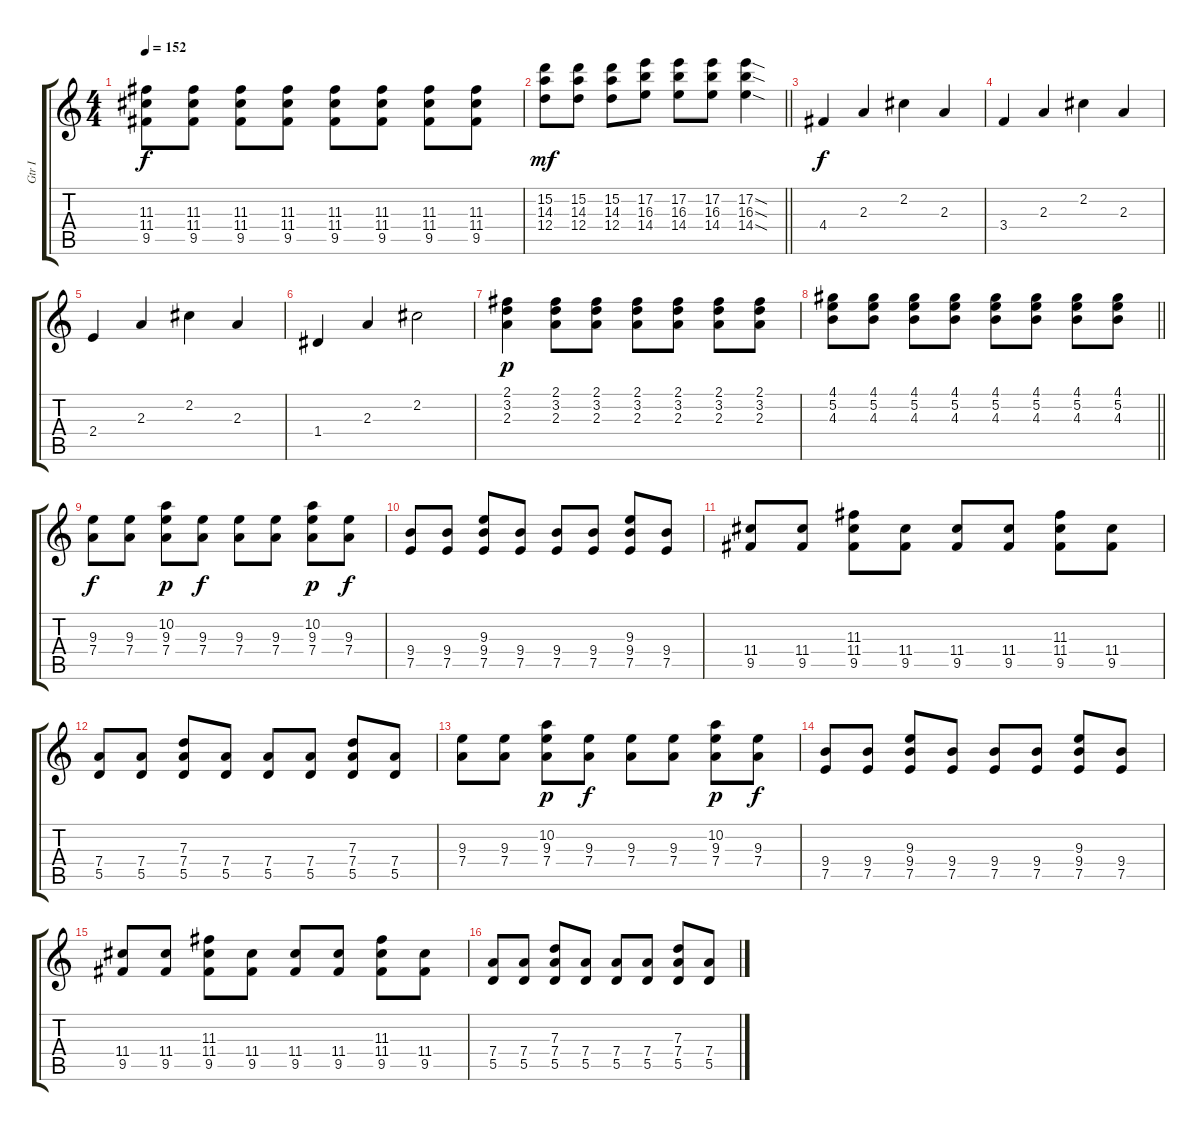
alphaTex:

\track ("Gtr I" "Gtr I") {instrument overdrivenguitar}
\staff {score tabs}
\tuning (E4 B3 G3 D3 A2 E2) {hide}
\ts (4 4)
\tempo 152
\clef g2
\ks c
(11.3 11.4 9.5).8{dy f} (11.3 11.4 9.5).8 (11.3 11.4 9.5).8 (11.3 11.4 9.5).8 (11.3 11.4 9.5).8 (11.3 11.4 9.5).8 (11.3 11.4 9.5).8 (11.3 11.4 9.5).8 |
\barLineRight lightlight
(15.2 14.3 12.4).8{dy mf} (15.2 14.3 12.4).8 (15.2 14.3 12.4).8 (17.2 16.3 14.4).8 (17.2 16.3 14.4).8 (17.2 16.3 14.4).8 (17.2{sod} 16.3{sod} 14.4{sod}).4 |
4.4.4{dy f} 2.3.4 2.2.4 2.3.4 |
3.4.4 2.3.4 2.2.4 2.3.4 |
2.4.4 2.3.4 2.2.4 2.3.4 |
1.4.4 2.3.4 2.2.2 |
(2.1 3.2 2.3).4{dy p} (2.1 3.2 2.3).8 (2.1 3.2 2.3).8 (2.1 3.2 2.3).8 (2.1 3.2 2.3).8 (2.1 3.2 2.3).8 (2.1 3.2 2.3).8 |
\barLineRight lightlight
(4.1 5.2 4.3).8 (4.1 5.2 4.3).8 (4.1 5.2 4.3).8 (4.1 5.2 4.3).8 (4.1 5.2 4.3).8 (4.1 5.2 4.3).8 (4.1 5.2 4.3).8 (4.1 5.2 4.3).8 |
(9.3 7.4).8{dy f volume 11 balance 3} (9.3 7.4).8 (10.2 9.3 7.4).8{dy p} (9.3 7.4).8{dy f} (9.3 7.4).8 (9.3 7.4).8 (10.2 9.3 7.4).8{dy p} (9.3 7.4).8{dy f} |
(9.4 7.5).8 (9.4 7.5).8 (9.3 9.4 7.5).8 (9.4 7.5).8 (9.4 7.5).8 (9.4 7.5).8 (9.3 9.4 7.5).8 (9.4 7.5).8 |
(11.4 9.5).8 (11.4 9.5).8 (11.3 11.4 9.5).8 (11.4 9.5).8 (11.4 9.5).8 (11.4 9.5).8 (11.3 11.4 9.5).8 (11.4 9.5).8 |
(7.4 5.5).8 (7.4 5.5).8 (7.3 7.4 5.5).8 (7.4 5.5).8 (7.4 5.5).8 (7.4 5.5).8 (7.3 7.4 5.5).8 (7.4 5.5).8 |
(9.3 7.4).8 (9.3 7.4).8 (10.2 9.3 7.4).8{dy p} (9.3 7.4).8{dy f} (9.3 7.4).8 (9.3 7.4).8 (10.2 9.3 7.4).8{dy p} (9.3 7.4).8{dy f} |
(9.4 7.5).8 (9.4 7.5).8 (9.3 9.4 7.5).8 (9.4 7.5).8 (9.4 7.5).8 (9.4 7.5).8 (9.3 9.4 7.5).8 (9.4 7.5).8 |
(11.4 9.5).8 (11.4 9.5).8 (11.3 11.4 9.5).8 (11.4 9.5).8 (11.4 9.5).8 (11.4 9.5).8 (11.3 11.4 9.5).8 (11.4 9.5).8 |
(7.4 5.5).8 (7.4 5.5).8 (7.3 7.4 5.5).8 (7.4 5.5).8 (7.4 5.5).8 (7.4 5.5).8 (7.3 7.4 5.5).8 (7.4 5.5).8
